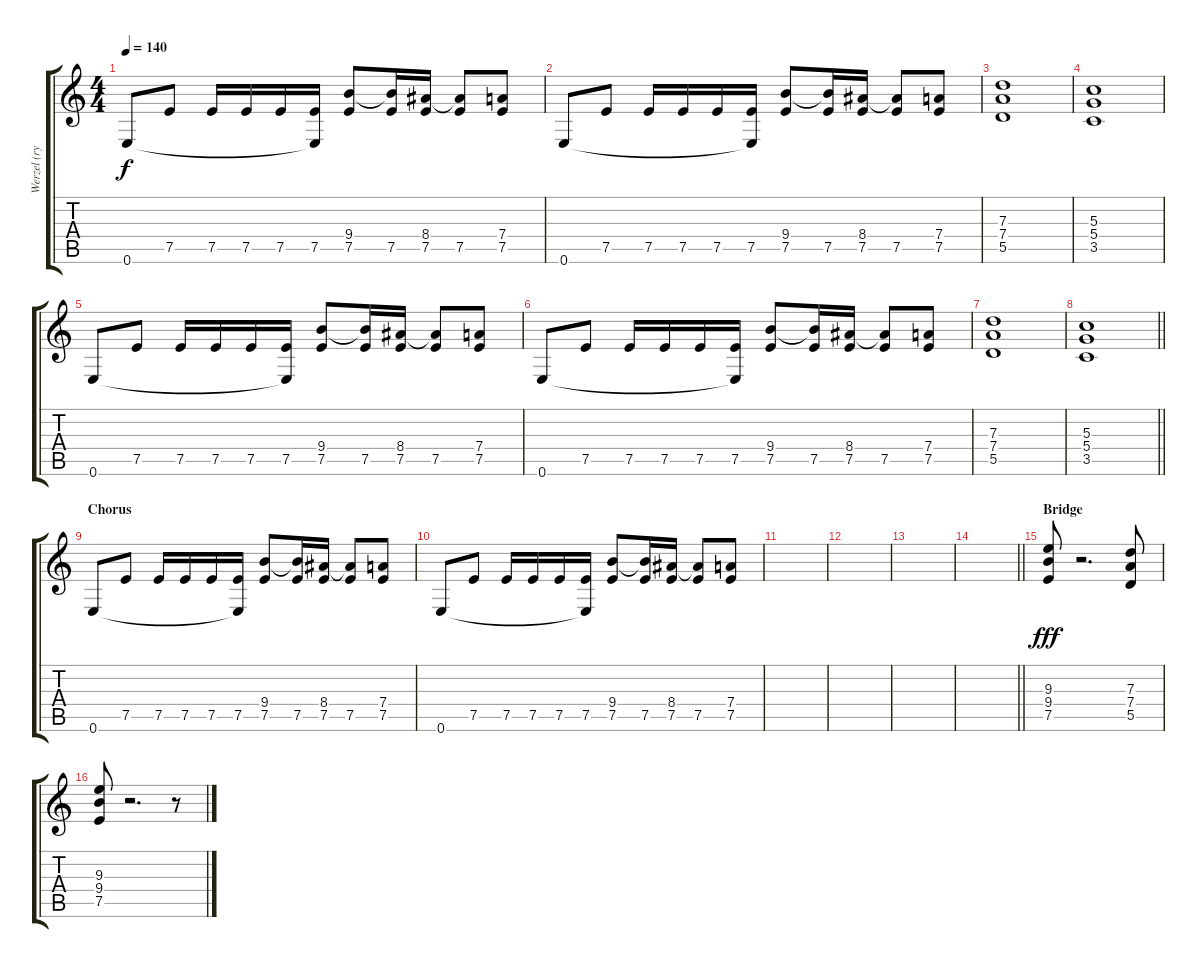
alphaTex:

\track ("Werzel (rythm)" "Werzel (ry") {instrument overdrivenguitar}
\staff {score tabs}
\tuning (E4 B3 G3 D3 A2 E2) {hide}
\ts (4 4)
\tempo 140
\clef g2
\ks c
0.6.8{dy f} 7.5.8 7.5.16 7.5.16 7.5.16 (7.5 0.6{t}).16 (9.4 7.5).8 (9.4{t} 7.5).16 (8.4 7.5).16 (8.4{t} 7.5).8 (7.4 7.5).8 |
0.6.8 7.5.8 7.5.16 7.5.16 7.5.16 (7.5 0.6{t}).16 (9.4 7.5).8 (9.4{t} 7.5).16 (8.4 7.5).16 (8.4{t} 7.5).8 (7.4 7.5).8 |
(7.3 7.4 5.5).1 |
(5.3 5.4 3.5).1 |
0.6.8 7.5.8 7.5.16 7.5.16 7.5.16 (7.5 0.6{t}).16 (9.4 7.5).8 (9.4{t} 7.5).16 (8.4 7.5).16 (8.4{t} 7.5).8 (7.4 7.5).8 |
0.6.8 7.5.8 7.5.16 7.5.16 7.5.16 (7.5 0.6{t}).16 (9.4 7.5).8 (9.4{t} 7.5).16 (8.4 7.5).16 (8.4{t} 7.5).8 (7.4 7.5).8 |
(7.3 7.4 5.5).1 |
\barLineRight lightlight
(5.3 5.4 3.5).1 |
\section ("" "Chorus")
0.6.8 7.5.8 7.5.16 7.5.16 7.5.16 (7.5 0.6{t}).16 (9.4 7.5).8 (9.4{t} 7.5).16 (8.4 7.5).16 (8.4{t} 7.5).8 (7.4 7.5).8 |
0.6.8 7.5.8 7.5.16 7.5.16 7.5.16 (7.5 0.6{t}).16 (9.4 7.5).8 (9.4{t} 7.5).16 (8.4 7.5).16 (8.4{t} 7.5).8 (7.4 7.5).8 |
|
|
|
\barLineRight lightlight
|
\section ("" "Bridge")
(9.3 9.4 7.5).8{dy fff} r.2{d} (7.3 7.4 5.5).8 |
(9.3 9.4 7.5).8 r.2{d} r.8
